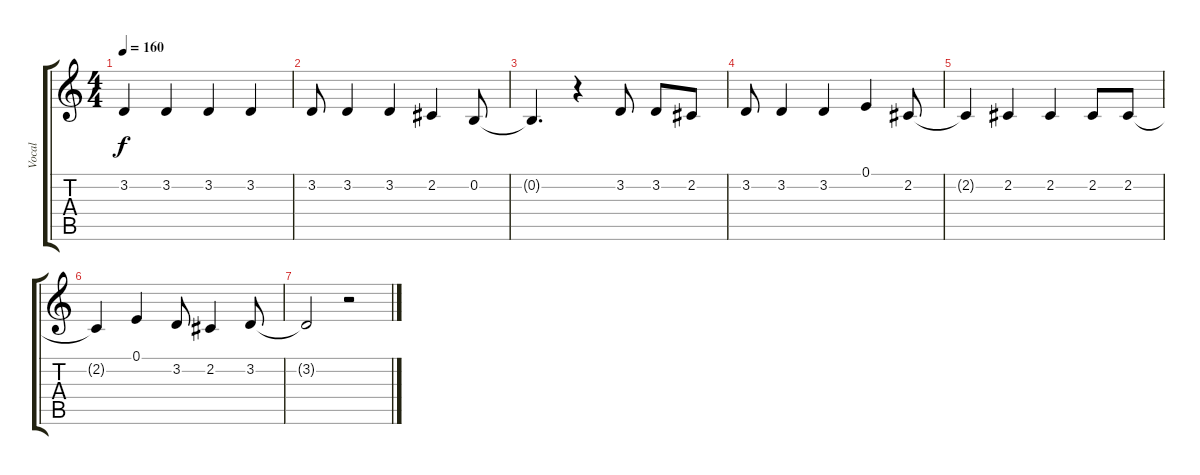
\track ("Vocal" "Vocal") {instrument lead2sawtooth}
\staff {score tabs}
\tuning (E4 B3 G3 D3 A2 E2) {hide}
\ts (4 4)
\tempo 160
\clef g2
\ks c
3.2{t}.4{dy f} 3.2.4 3.2.4 3.2.4 |
3.2.8 3.2.4 3.2.4 2.2.4 0.2.8 |
0.2{t}.4{d} r.4 3.2.8 3.2.8 2.2.8 |
3.2.8 3.2.4 3.2.4 0.1.4 2.2.8 |
2.2{t}.4 2.2.4 2.2.4 2.2.8 2.2.8 |
2.2{t}.4 0.1.4 3.2.8 2.2.4 3.2.8 |
3.2{t}.2 r.2
